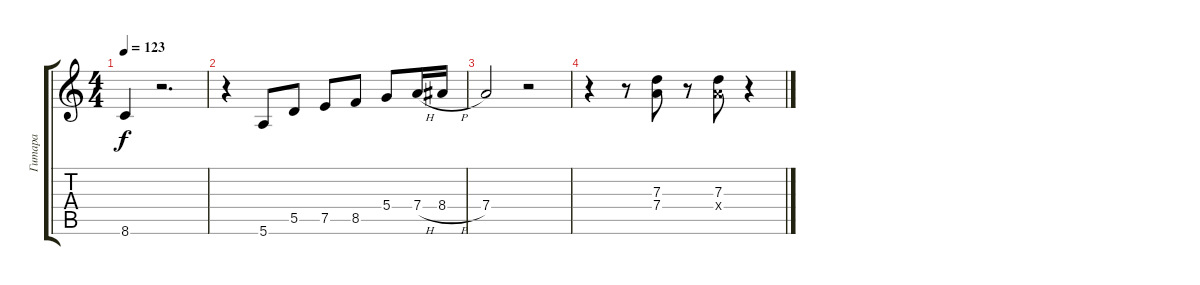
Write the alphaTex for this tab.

\track ("Гитара" "Гитара") {instrument acousticguitarsteel}
\staff {score tabs}
\tuning (E4 B3 G3 D3 A2 E2) {hide}
\ts (4 4)
\tempo 123
\clef g2
\ks c
8.6{t}.4{dy f} r.2{d} |
r.4 5.6.8 5.5.8 7.5.8 8.5.8 5.4.8 7.4{h}.16 8.4{h}.16 |
7.4.2 r.2 |
r.4 r.8 (7.3 7.4).8 r.8 (7.3 7.4{x}).8 r.4
